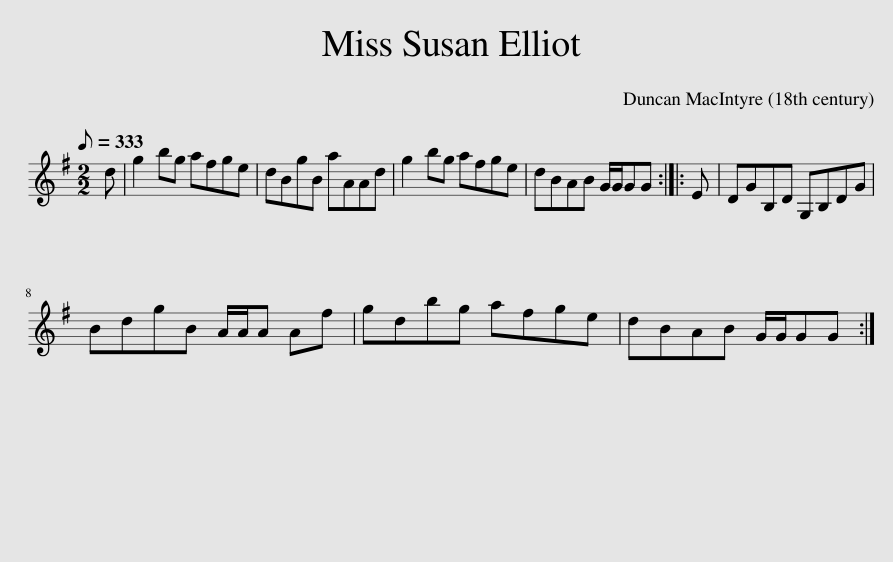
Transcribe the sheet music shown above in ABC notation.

X:1
L:1/8
Q:1/8=333
M:2/2
I:linebreak $
K:G
V:1 treble
V:1
 d | g2 bg afge | dBgB aAAd | g2 bg afge | dBAB G/G/GG :: %5
 E | DGB,D G,B,DG |$ BdgB A/A/A Af | gdbg afge | dBAB G/G/GG :| %10
